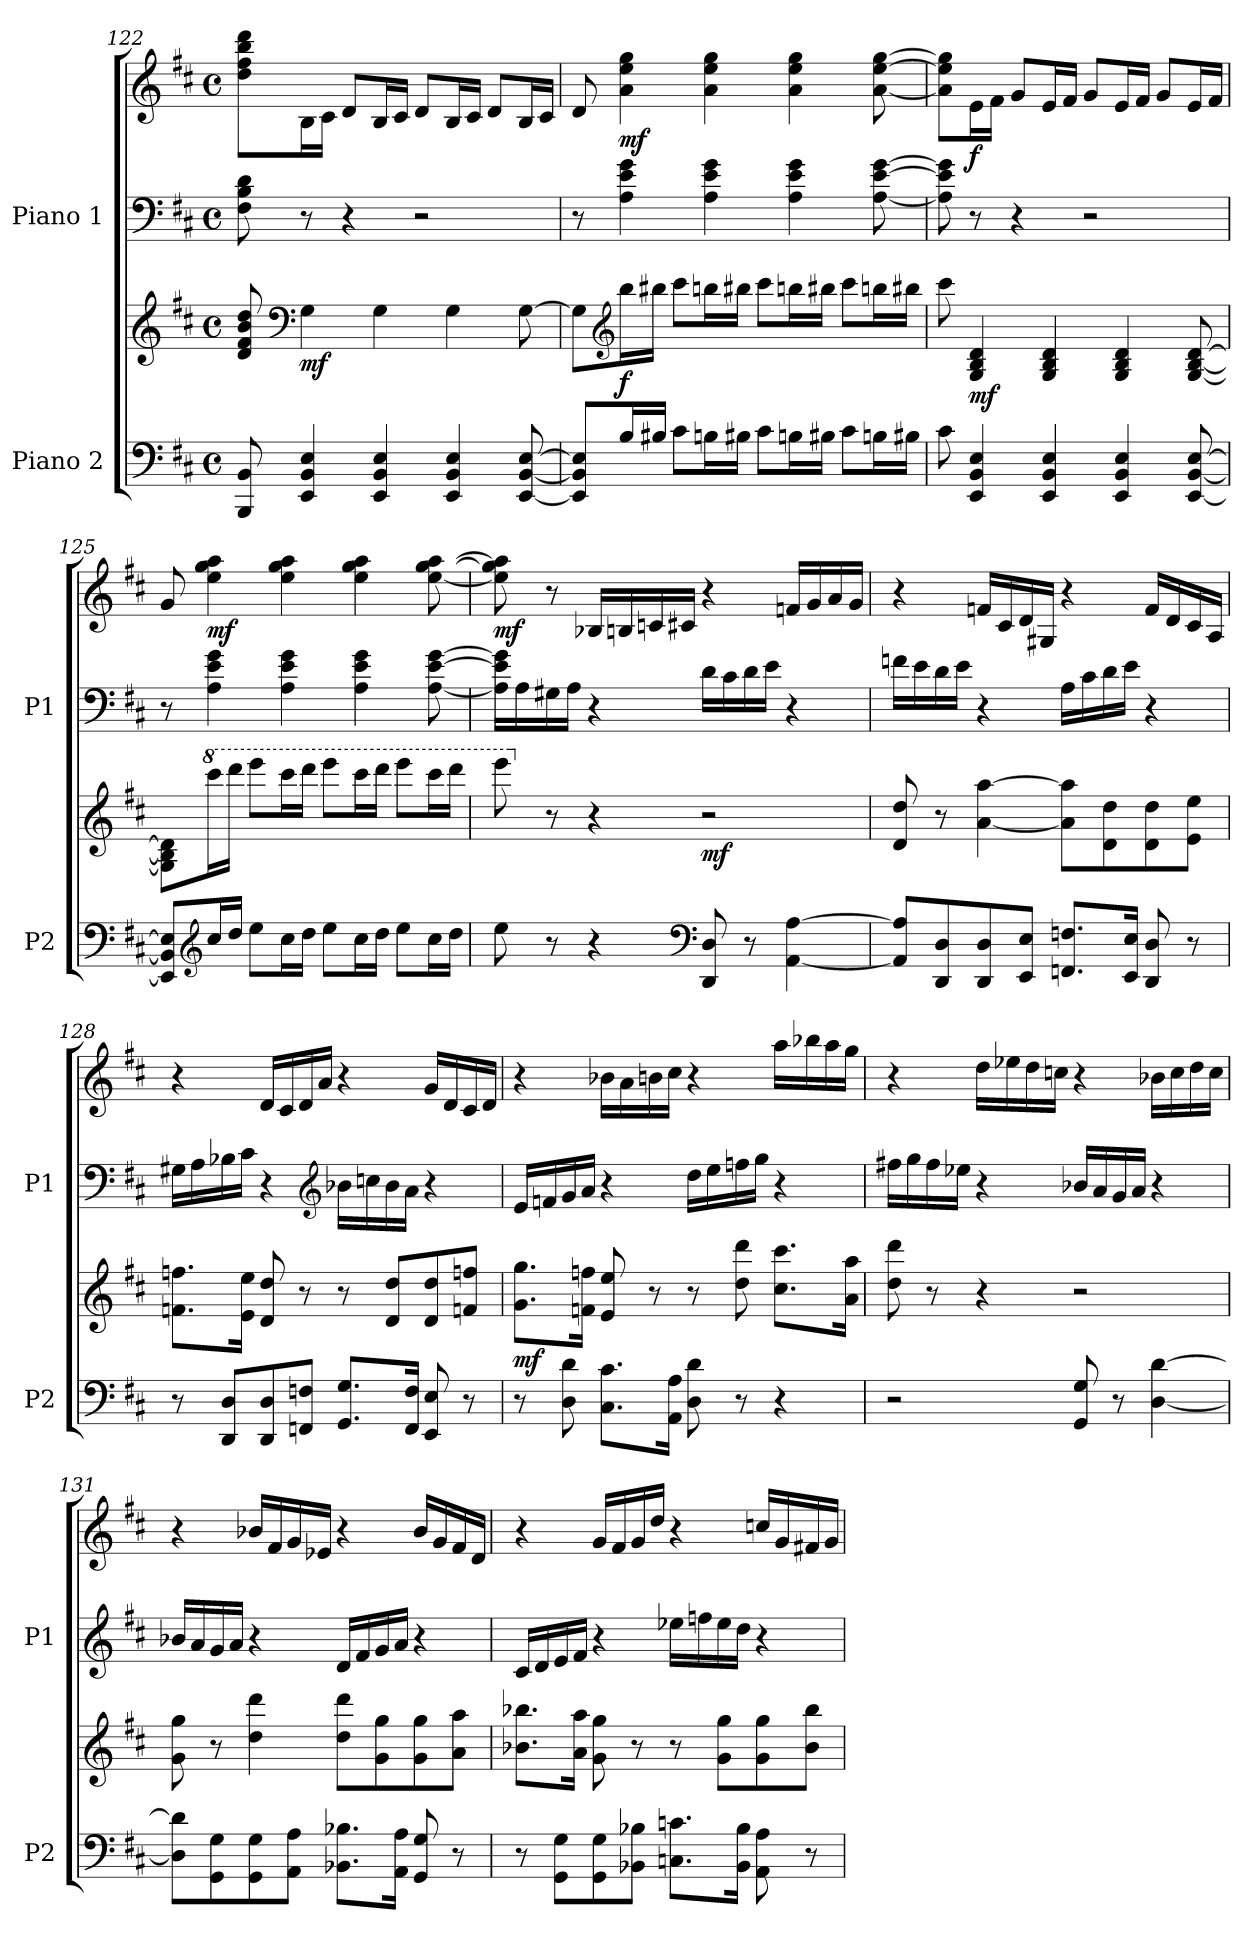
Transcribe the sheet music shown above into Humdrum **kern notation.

**kern	**kern	**dynam	**kern	**kern	**dynam
*part2	*part2	*part2	*part1	*part1	*part1
*staff4	*staff3	*staff3/4	*staff2	*staff1	*staff1/2
*I"Piano 2	*	*	*I"Piano 1	*	*
*I'P2	*	*	*I'P1	*	*
!!LO:LB:g=z
*clefF4	*clefG2	*	*clefF4	*clefG2	*
*k[f#c#]	*k[f#c#]	*	*k[f#c#]	*k[f#c#]	*
*M4/4	*M4/4	*	*M4/4	*M4/4	*
*met(c)	*met(c)	*	*met(c)	*met(c)	*
=122	=122	=122	=122	=122	=122
8BBB/ 8BB/	8d/ 8f#/ 8b/ 8dd/	.	8F#\ 8B\ 8d\	8dd\ 8ff#\ 8bb\ 8ddd\L	.
*	*clefF4	*	*	*	*
!	!	!LO:DY:b	!	!	!
4EE/ 4BB/ 4E/	4G\	mf	8r	16B\L	.
.	.	.	.	16c#\JJ	.
.	.	.	4r	8d/L	.
4EE/ 4BB/ 4E/	4G\	.	.	16B/L	.
.	.	.	.	16c#/JJ	.
.	.	.	2r	8d/L	.
4EE/ 4BB/ 4E/	4G\	.	.	16B/L	.
.	.	.	.	16c#/JJ	.
.	.	.	.	8d/L	.
[8EE/ [8BB/ [8E/	[8G\	.	.	16B/L	.
.	.	.	.	16c#/JJ	.
=123	=123	=123	=123	=123	=123
8EE/] 8BB/] 8E/]L	8G\L]	.	8r	8d/	.
*	*clefG2	*	*	*	*
!	!	!LO:DY:b	!	!	!LO:DY:b
16B/L	16bb\L	f	4A\ 4e\ 4g\	4a\ 4ee\ 4gg\	mf
16B#X/JJ	16bb#X\JJ	.	.	.	.
8c#\L	8ccc#\L	.	.	.	.
16Bn\L	16bbn\L	.	4A\ 4e\ 4g\	4a\ 4ee\ 4gg\	.
16B#X\JJ	16bb#X\JJ	.	.	.	.
8c#\L	8ccc#\L	.	.	.	.
16Bn\L	16bbn\L	.	4A\ 4e\ 4g\	4a\ 4ee\ 4gg\	.
16B#X\JJ	16bb#X\JJ	.	.	.	.
8c#\L	8ccc#\L	.	.	.	.
16Bn\L	16bbn\L	.	[8A\ [8e\ [8g\	[8a\ [8ee\ [8gg\	.
16B#X\JJ	16bb#X\JJ	.	.	.	.
=124	=124	=124	=124	=124	=124
8c#\	8ccc#\	.	8A\] 8e\] 8g\]	8a\] 8ee\] 8gg\]L	.
!	!	!LO:DY:b	!	!	!LO:DY:b
4EE/ 4BB/ 4E/	4G/ 4B/ 4d/	mf	8r	16e\L	f
.	.	.	.	16f#\JJ	.
.	.	.	4r	8g/L	.
4EE/ 4BB/ 4E/	4G/ 4B/ 4d/	.	.	16e/L	.
.	.	.	.	16f#/JJ	.
.	.	.	2r	8g/L	.
4EE/ 4BB/ 4E/	4G/ 4B/ 4d/	.	.	16e/L	.
.	.	.	.	16f#/JJ	.
.	.	.	.	8g/L	.
[8EE/ [8BB/ [8E/	[8G/ [8B/ [8d/	.	.	16e/L	.
.	.	.	.	16f#/JJ	.
!!LO:PB:g=z
=125	=125	=125	=125	=125	=125
8EE/] 8BB/] 8E/]L	8G\] 8B\] 8d\]L	.	8r	8g/	.
*clefG2	*	*	*	*	*
*	*8va	*	*	*	*
!	!	!	!	!	!LO:DY:b
16cc#/L	16cccc#\L	.	4A\ 4e\ 4g\	4ee\ 4gg\ 4aa\	mf
16dd/JJ	16dddd\JJ	.	.	.	.
8ee\L	8eeee\L	.	.	.	.
16cc#\L	16cccc#\L	.	4A\ 4e\ 4g\	4ee\ 4gg\ 4aa\	.
16dd\JJ	16dddd\JJ	.	.	.	.
8ee\L	8eeee\L	.	.	.	.
16cc#\L	16cccc#\L	.	4A\ 4e\ 4g\	4ee\ 4gg\ 4aa\	.
16dd\JJ	16dddd\JJ	.	.	.	.
8ee\L	8eeee\L	.	.	.	.
16cc#\L	16cccc#\L	.	[8A\ [8e\ [8g\	[8ee\ [8gg\ [8aa\	.
16dd\JJ	16dddd\JJ	.	.	.	.
=126	=126	=126	=126	=126	=126
!	!	!	!	!	!LO:DY:b
8ee\	8eeee\	.	16A\] 16e\] 16g\]LL	8ee\] 8gg\] 8aa\]	mf
*	*	*	*	*MM144	*
.	.	.	16A\	.	.
*	*X8va	*	*	*	*
8r	8r	.	16G#X\	8r	.
.	.	.	16A\JJ	.	.
4r	4r	.	4r	16B-X/LL	.
.	.	.	.	16Bn/	.
.	.	.	.	16cn/	.
.	.	.	.	16c#X/JJ	.
*clefF4	*	*	*	*	*
!	!	!LO:DY:b	!	!	!
8DD/ 8D/	2r	mf	16d\LL	4r	.
.	.	.	16c#\	.	.
8r	.	.	16d\	.	.
.	.	.	16e\JJ	.	.
[4AA\ [4A\	.	.	4r	16fn/LL	.
.	.	.	.	16g/	.
.	.	.	.	16a/	.
.	.	.	.	16g/JJ	.
!!LO:LB:g=z
=127	=127	=127	=127	=127	=127
!	!	!LO:DY:b=2	!	!	!
!	!	!LO:DY:n=1:b	!	!	!
8AA/] 8A/]L	8d/ 8dd/	mp mf	16fn\LL	4r	.
.	.	.	16e\	.	.
8DD/ 8D/	8r	.	16d\	.	.
.	.	.	16e\JJ	.	.
8DD/ 8D/	[4a\ [4aa\	.	4r	16fn/LL	.
.	.	.	.	16c#/	.
8EE/ 8E/J	.	.	.	16d/	.
.	.	.	.	16G#X/JJ	.
8.FFn/ 8.Fn/L	8a\] 8aa\]L	.	16A\LL	4r	.
.	.	.	16c#\	.	.
.	8d\ 8dd\	.	16d\	.	.
16EE/ 16E/Jk	.	.	16e\JJ	.	.
8DD/ 8D/	8d\ 8dd\	.	4r	16f/LL	.
.	.	.	.	16d/	.
8r	8e\ 8ee\J	.	.	16c#/	.
.	.	.	.	16A/JJ	.
=128	=128	=128	=128	=128	=128
8r	8.fn\ 8.ffn\L	.	16G#X\LL	4r	.
.	.	.	16A\	.	.
8DD/ 8D/L	.	.	16B-X\	.	.
.	16e\ 16ee\Jk	.	16c#\JJ	.	.
8DD/ 8D/	8d/ 8dd/	.	4r	16d/LL	.
.	.	.	.	16c#/	.
8FFn/ 8Fn/J	8r	.	.	16d/	.
.	.	.	.	16a/JJ	.
*	*	*	*clefG2	*	*
8.GG/ 8.G/L	8r	.	16b-X\LL	4r	.
.	.	.	16ccn\	.	.
.	8d/ 8dd/L	.	16b-\	.	.
16FF/ 16F/Jk	.	.	16a\JJ	.	.
8EE/ 8E/	8d/ 8dd/	.	4r	16g/LL	.
.	.	.	.	16d/	.
8r	8fn/ 8ffn/J	.	.	16c#/	.
.	.	.	.	16d/JJ	.
!!LO:LB:g=z
=129	=129	=129	=129	=129	=129
!	!	!LO:DY:b	!	!	!
8r	8.g\ 8.gg\L	mf	16e/LL	4r	.
.	.	.	16fn/	.	.
8D\ 8d\	.	.	16g/	.	.
.	16fn\ 16ffn\Jk	.	16a/JJ	.	.
8.C#\ 8.c#\L	8e/ 8ee/	.	4r	16b-X\LL	.
.	.	.	.	16a\	.
.	8r	.	.	16bn\	.
16AA\ 16A\Jk	.	.	.	16cc#\JJ	.
8D\ 8d\	8r	.	16dd\LL	4r	.
.	.	.	16ee\	.	.
8r	8dd\ 8ddd\	.	16ffn\	.	.
.	.	.	16gg\JJ	.	.
4r	8.cc#\ 8.ccc#\L	.	4r	16aa\LL	.
.	.	.	.	16bb-X\	.
.	.	.	.	16aa\	.
.	16a\ 16aa\Jk	.	.	16gg\JJ	.
=130	=130	=130	=130	=130	=130
2r	8dd\ 8ddd\	.	16ff#X\LL	4r	.
.	.	.	16gg\	.	.
.	8r	.	16ff#\	.	.
.	.	.	16ee-X\JJ	.	.
.	4r	.	4r	16dd\LL	.
.	.	.	.	16ee-X\	.
.	.	.	.	16dd\	.
.	.	.	.	16ccn\JJ	.
8GG/ 8G/	2r	.	16b-X/LL	4r	.
.	.	.	16a/	.	.
8r	.	.	16g/	.	.
.	.	.	16a/JJ	.	.
[4D\ [4d\	.	.	4r	16b-X\LL	.
.	.	.	.	16cc\	.
.	.	.	.	16dd\	.
.	.	.	.	16cc\JJ	.
!!LO:PB:g=z
=131	=131	=131	=131	=131	=131
8D\] 8d\]L	8g\ 8gg\	.	16b-X/LL	4r	.
.	.	.	16a/	.	.
8GG\ 8G\	8r	.	16g/	.	.
.	.	.	16a/JJ	.	.
8GG\ 8G\	4dd\ 4ddd\	.	4r	16b-X/LL	.
.	.	.	.	16f#/	.
8AA\ 8A\J	.	.	.	16g/	.
.	.	.	.	16e-X/JJ	.
8.BB-X\ 8.B-X\L	8dd\ 8ddd\L	.	16d/LL	4r	.
.	.	.	16f#/	.	.
.	8g\ 8gg\	.	16g/	.	.
16AA\ 16A\Jk	.	.	16a/JJ	.	.
8GG/ 8G/	8g\ 8gg\	.	4r	16b-/LL	.
.	.	.	.	16g/	.
8r	8a\ 8aa\J	.	.	16f#/	.
.	.	.	.	16d/JJ	.
=132	=132	=132	=132	=132	=132
8r	8.b-X\ 8.bb-X\L	.	16c#/LL	4r	.
.	.	.	16d/	.	.
8GG\ 8G\L	.	.	16e/	.	.
.	16a\ 16aa\Jk	.	16f#/JJ	.	.
8GG\ 8G\	8g\ 8gg\	.	4r	16g/LL	.
.	.	.	.	16f#/	.
8BB-X\ 8B-X\J	8r	.	.	16g/	.
.	.	.	.	16dd/JJ	.
8.Cn\ 8.cn\L	8r	.	16ee-X\LL	4r	.
.	.	.	16ffn\	.	.
.	8g\ 8gg\L	.	16ee-\	.	.
16BB-\ 16B-\Jk	.	.	16dd\JJ	.	.
8AA\ 8A\	8g\ 8gg\	.	4r	16ccn/LL	.
.	.	.	.	16g/	.
8r	8b-\ 8bb-\J	.	.	16f#X/	.
.	.	.	.	16g/JJ	.
=	=	=	=	=	=
*-	*-	*-	*-	*-	*-
